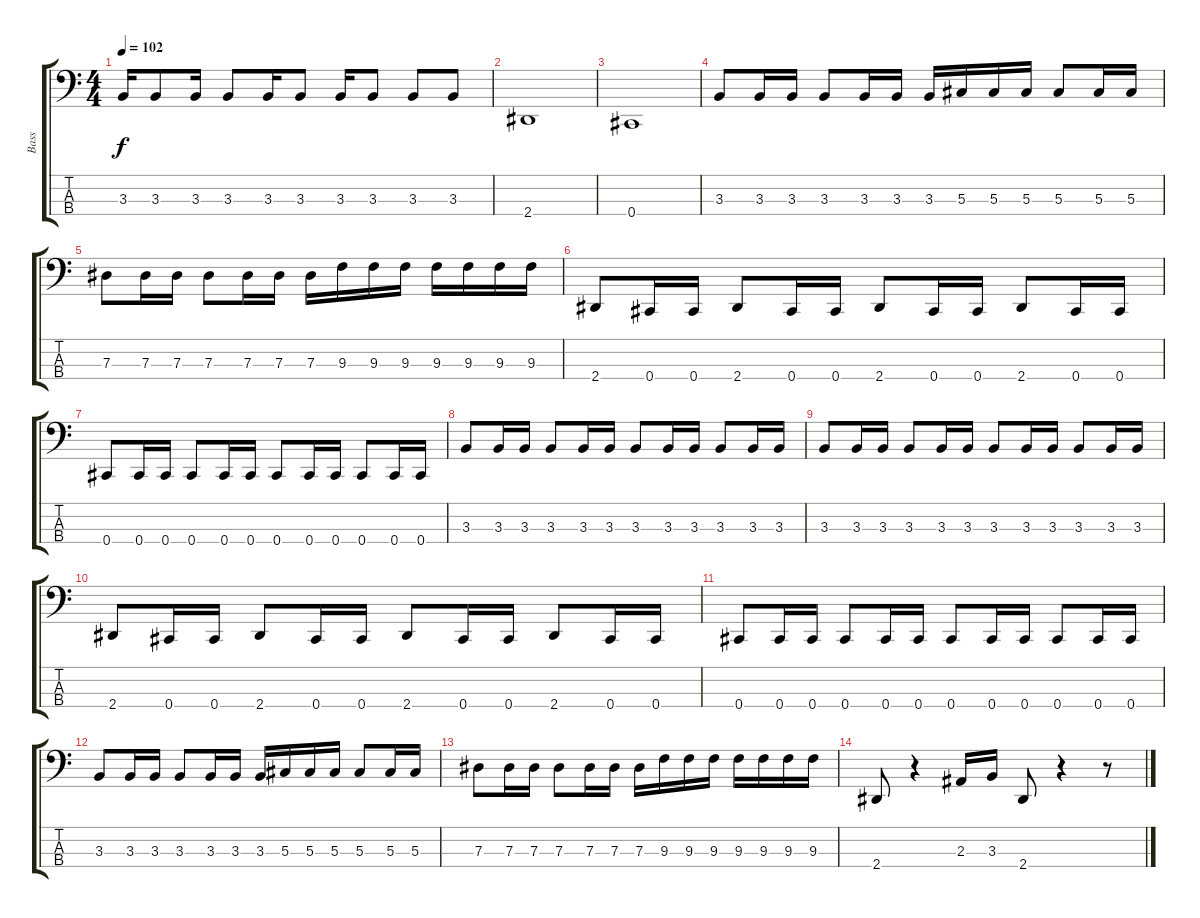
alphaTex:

\track ("Bass" "Bass") {instrument electricbasspick}
\staff {score tabs}
\tuning (Gb2 Db2 Ab1 Db1) {hide}
\ts (4 4)
\tempo 102
\clef f4
\ks c
3.3.16{dy f} 3.3.8 3.3.16 3.3.8 3.3.16 3.3.8 3.3.16 3.3.8 3.3.8 3.3.8 |
2.4.1 |
0.4.1 |
3.3.8 3.3.16 3.3.16 3.3.8 3.3.16 3.3.16 3.3.16 5.3.16 5.3.16 5.3.16 5.3.8 5.3.16 5.3.16 |
7.3.8 7.3.16 7.3.16 7.3.8 7.3.16 7.3.16 7.3.16 9.3.16 9.3.16 9.3.16 9.3.16 9.3.16 9.3.16 9.3.16 |
2.4.8 0.4.16 0.4.16 2.4.8 0.4.16 0.4.16 2.4.8 0.4.16 0.4.16 2.4.8 0.4.16 0.4.16 |
0.4.8 0.4.16 0.4.16 0.4.8 0.4.16 0.4.16 0.4.8 0.4.16 0.4.16 0.4.8 0.4.16 0.4.16 |
3.3.8 3.3.16 3.3.16 3.3.8 3.3.16 3.3.16 3.3.8 3.3.16 3.3.16 3.3.8 3.3.16 3.3.16 |
3.3.8 3.3.16 3.3.16 3.3.8 3.3.16 3.3.16 3.3.8 3.3.16 3.3.16 3.3.8 3.3.16 3.3.16 |
2.4.8 0.4.16 0.4.16 2.4.8 0.4.16 0.4.16 2.4.8 0.4.16 0.4.16 2.4.8 0.4.16 0.4.16 |
0.4.8 0.4.16 0.4.16 0.4.8 0.4.16 0.4.16 0.4.8 0.4.16 0.4.16 0.4.8 0.4.16 0.4.16 |
3.3.8 3.3.16 3.3.16 3.3.8 3.3.16 3.3.16 3.3.16 5.3.16 5.3.16 5.3.16 5.3.8 5.3.16 5.3.16 |
7.3.8 7.3.16 7.3.16 7.3.8 7.3.16 7.3.16 7.3.16 9.3.16 9.3.16 9.3.16 9.3.16 9.3.16 9.3.16 9.3.16 |
2.4.8 r.4 2.3.16 3.3.16 2.4.8 r.4 r.8
